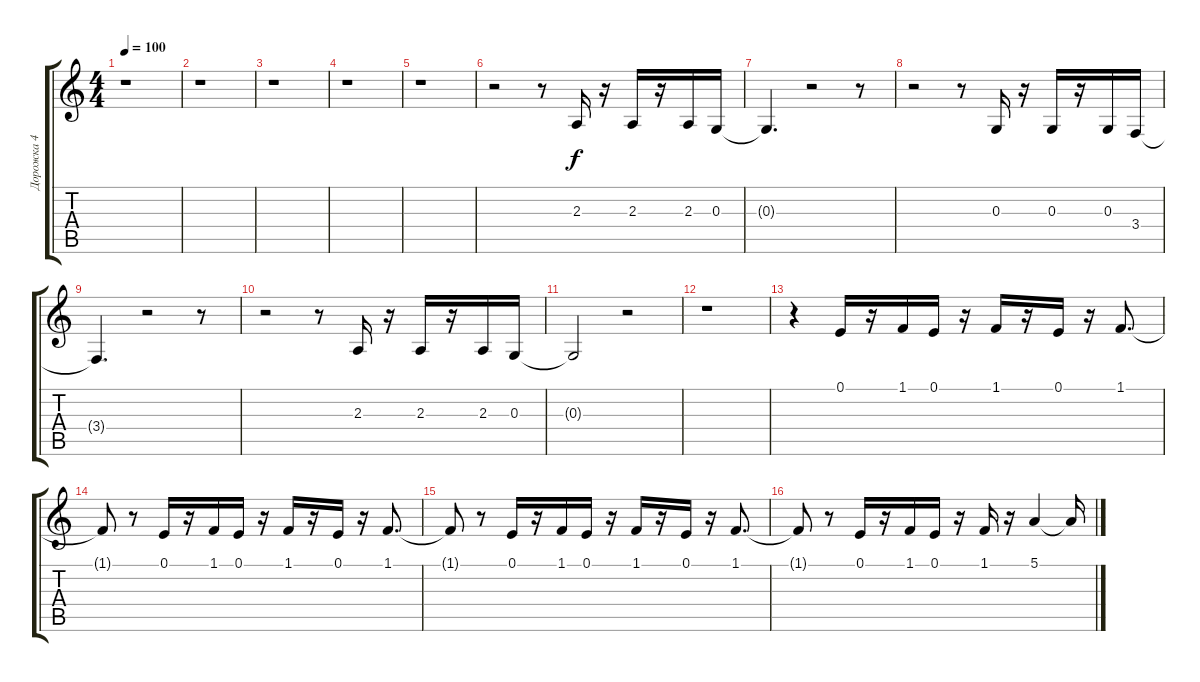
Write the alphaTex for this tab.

\track ("Дорожка 4" "Дорожка 4") {instrument brasssection}
\staff {score tabs}
\tuning (E4 B3 G3 D3 A2 E2) {hide}
\ts (4 4)
\tempo 100
\clef g2
\ks c
r.1{dy f} |
r.1 |
r.1 |
r.1 |
r.1 |
r.2 r.8 2.3.16 r.16 2.3.16 r.16 2.3.16 0.3.16 |
0.3{t}.4{d} r.2 r.8 |
r.2 r.8 0.3.16 r.16 0.3.16 r.16 0.3.16 3.4.16 |
3.4{t}.4{d} r.2 r.8 |
r.2 r.8 2.3.16 r.16 2.3.16 r.16 2.3.16 0.3.16 |
0.3{t}.2 r.2 |
r.1 |
r.4 0.1.16 r.16 1.1.16 0.1.16 r.16 1.1.16 r.16 0.1.16 r.16 1.1.8{d} |
1.1{t}.8 r.8 0.1.16 r.16 1.1.16 0.1.16 r.16 1.1.16 r.16 0.1.16 r.16 1.1.8{d} |
1.1{t}.8 r.8 0.1.16 r.16 1.1.16 0.1.16 r.16 1.1.16 r.16 0.1.16 r.16 1.1.8{d} |
1.1{t}.8 r.8 0.1.16 r.16 1.1.16 0.1.16 r.16 1.1.16 r.16 5.1.4 5.1{t}.16
